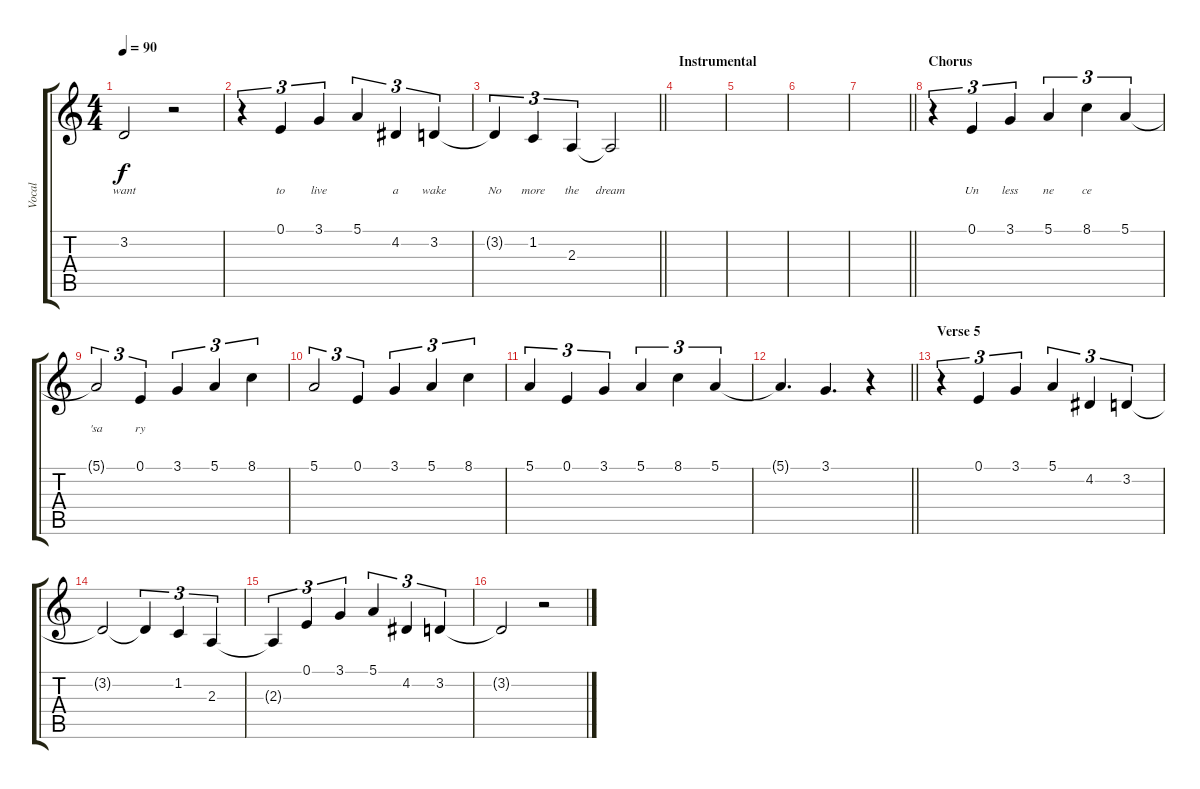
\track ("Vocal" "Vocal") {instrument acousticgrandpiano}
\staff {score tabs}
\tuning (E4 B3 G3 D3 A2 E2) {hide}
\ts (4 4)
\tempo 90
\clef g2
\ks c
3.2{t}.2{lyrics (0 "want") lyrics (1 "") lyrics (2 "") lyrics (3 "") lyrics (4 "") dy f} r.2 |
r.4{tu (3 2)} 0.1.4{tu (3 2) lyrics (0 "to") lyrics (1 "") lyrics (2 "") lyrics (3 "") lyrics (4 "")} 3.1.4{tu (3 2) lyrics (0 "live") lyrics (1 "") lyrics (2 "") lyrics (3 "") lyrics (4 "")} 5.1.4{tu (3 2) lyrics (0 "") lyrics (1 "") lyrics (2 "") lyrics (3 "") lyrics (4 "")} 4.2.4{tu (3 2) lyrics (0 "a") lyrics (1 "") lyrics (2 "") lyrics (3 "") lyrics (4 "")} 3.2.4{tu (3 2) lyrics (0 "wake") lyrics (1 "") lyrics (2 "") lyrics (3 "") lyrics (4 "")} |
\barLineRight lightlight
3.2{t}.4{tu (3 2) lyrics (0 "No") lyrics (1 "") lyrics (2 "") lyrics (3 "") lyrics (4 "")} 1.2.4{tu (3 2) lyrics (0 "more") lyrics (1 "") lyrics (2 "") lyrics (3 "") lyrics (4 "")} 2.3.4{tu (3 2) lyrics (0 "the") lyrics (1 "") lyrics (2 "") lyrics (3 "") lyrics (4 "")} 2.3{t}.2{lyrics (0 "dream") lyrics (1 "") lyrics (2 "") lyrics (3 "") lyrics (4 "")} |
\section ("" "Instrumental")
|
|
|
\barLineRight lightlight
|
\section ("" "Chorus")
r.4{tu (3 2)} 0.1.4{tu (3 2) lyrics (0 "Un") lyrics (1 "") lyrics (2 "") lyrics (3 "") lyrics (4 "")} 3.1.4{tu (3 2) lyrics (0 "less") lyrics (1 "") lyrics (2 "") lyrics (3 "") lyrics (4 "")} 5.1.4{tu (3 2) lyrics (0 "ne") lyrics (1 "") lyrics (2 "") lyrics (3 "") lyrics (4 "")} 8.1.4{tu (3 2) lyrics (0 "ce") lyrics (1 "") lyrics (2 "") lyrics (3 "") lyrics (4 "")} 5.1.4{tu (3 2) lyrics (0 "") lyrics (1 "") lyrics (2 "") lyrics (3 "") lyrics (4 "")} |
5.1{t}.2{tu (3 2) lyrics (0 "'sa") lyrics (1 "") lyrics (2 "") lyrics (3 "") lyrics (4 "")} 0.1.4{tu (3 2) lyrics (0 "ry") lyrics (1 "") lyrics (2 "") lyrics (3 "") lyrics (4 "")} 3.1.4{tu (3 2)} 5.1.4{tu (3 2)} 8.1.4{tu (3 2)} |
5.1.2{tu (3 2)} 0.1.4{tu (3 2)} 3.1.4{tu (3 2)} 5.1.4{tu (3 2)} 8.1.4{tu (3 2)} |
5.1.4{tu (3 2)} 0.1.4{tu (3 2)} 3.1.4{tu (3 2)} 5.1.4{tu (3 2)} 8.1.4{tu (3 2)} 5.1.4{tu (3 2)} |
\barLineRight lightlight
5.1{t}.4{d} 3.1.4{d} r.4 |
\section ("" "Verse 5")
r.4{tu (3 2)} 0.1.4{tu (3 2)} 3.1.4{tu (3 2)} 5.1.4{tu (3 2)} 4.2.4{tu (3 2)} 3.2.4{tu (3 2)} |
3.2{t}.2 3.2{t}.4{tu (3 2)} 1.2.4{tu (3 2)} 2.3.4{tu (3 2)} |
2.3{t}.4{tu (3 2)} 0.1.4{tu (3 2)} 3.1.4{tu (3 2)} 5.1.4{tu (3 2)} 4.2.4{tu (3 2)} 3.2.4{tu (3 2)} |
3.2{t}.2 r.2
